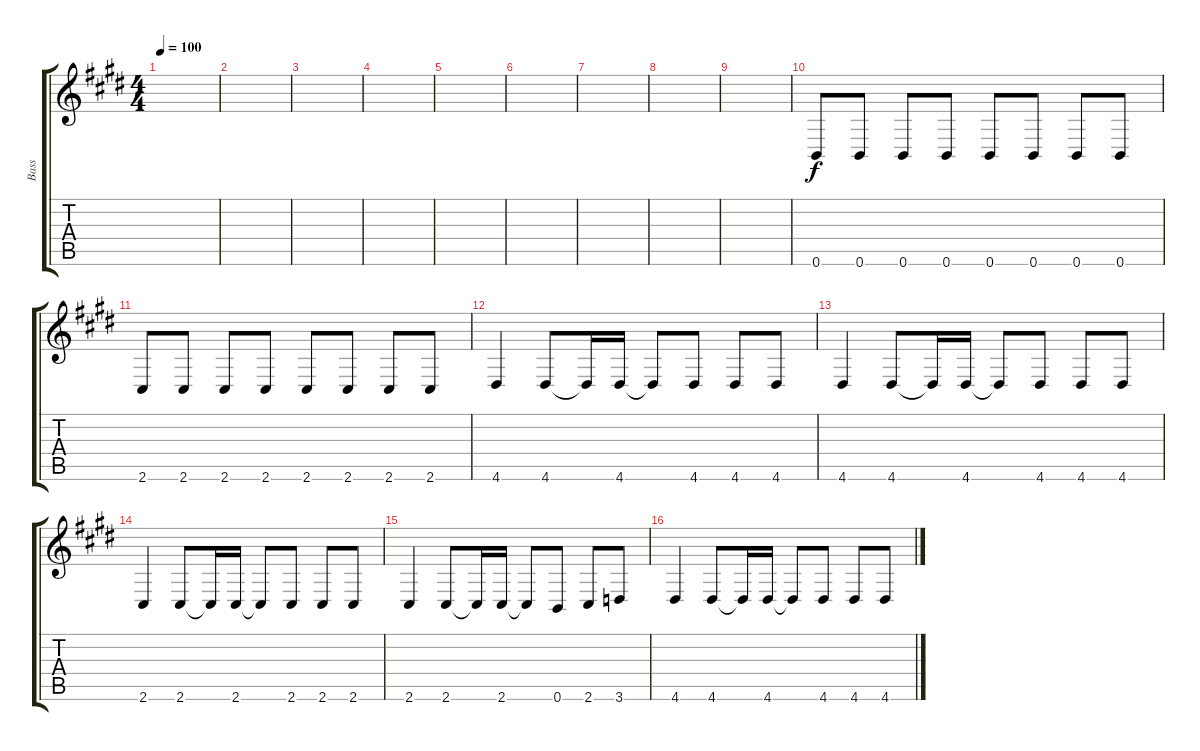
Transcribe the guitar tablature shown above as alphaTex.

\track ("Bass" "Bass") {instrument electricbassfinger}
\staff {score tabs}
\tuning (E4 B3 G3 D3 A2 B1) {hide}
\ts (4 4)
\tempo 100
\clef g2
\ks e
|
|
|
|
|
|
|
|
|
0.6.8 0.6.8 0.6.8 0.6.8 0.6.8 0.6.8 0.6.8 0.6.8 |
2.6.8 2.6.8 2.6.8 2.6.8 2.6.8 2.6.8 2.6.8 2.6.8 |
4.6.4 4.6.8 4.6{t}.16 4.6.16 4.6{t}.8 4.6.8 4.6.8 4.6.8 |
4.6.4 4.6.8 4.6{t}.16 4.6.16 4.6{t}.8 4.6.8 4.6.8 4.6.8 |
2.6.4 2.6.8 2.6{t}.16 2.6.16 2.6{t}.8 2.6.8 2.6.8 2.6.8 |
2.6.4 2.6.8 2.6{t}.16 2.6.16 2.6{t}.8 0.6.8 2.6.8 3.6.8 |
4.6.4 4.6.8 4.6{t}.16 4.6.16 4.6{t}.8 4.6.8 4.6.8 4.6.8
